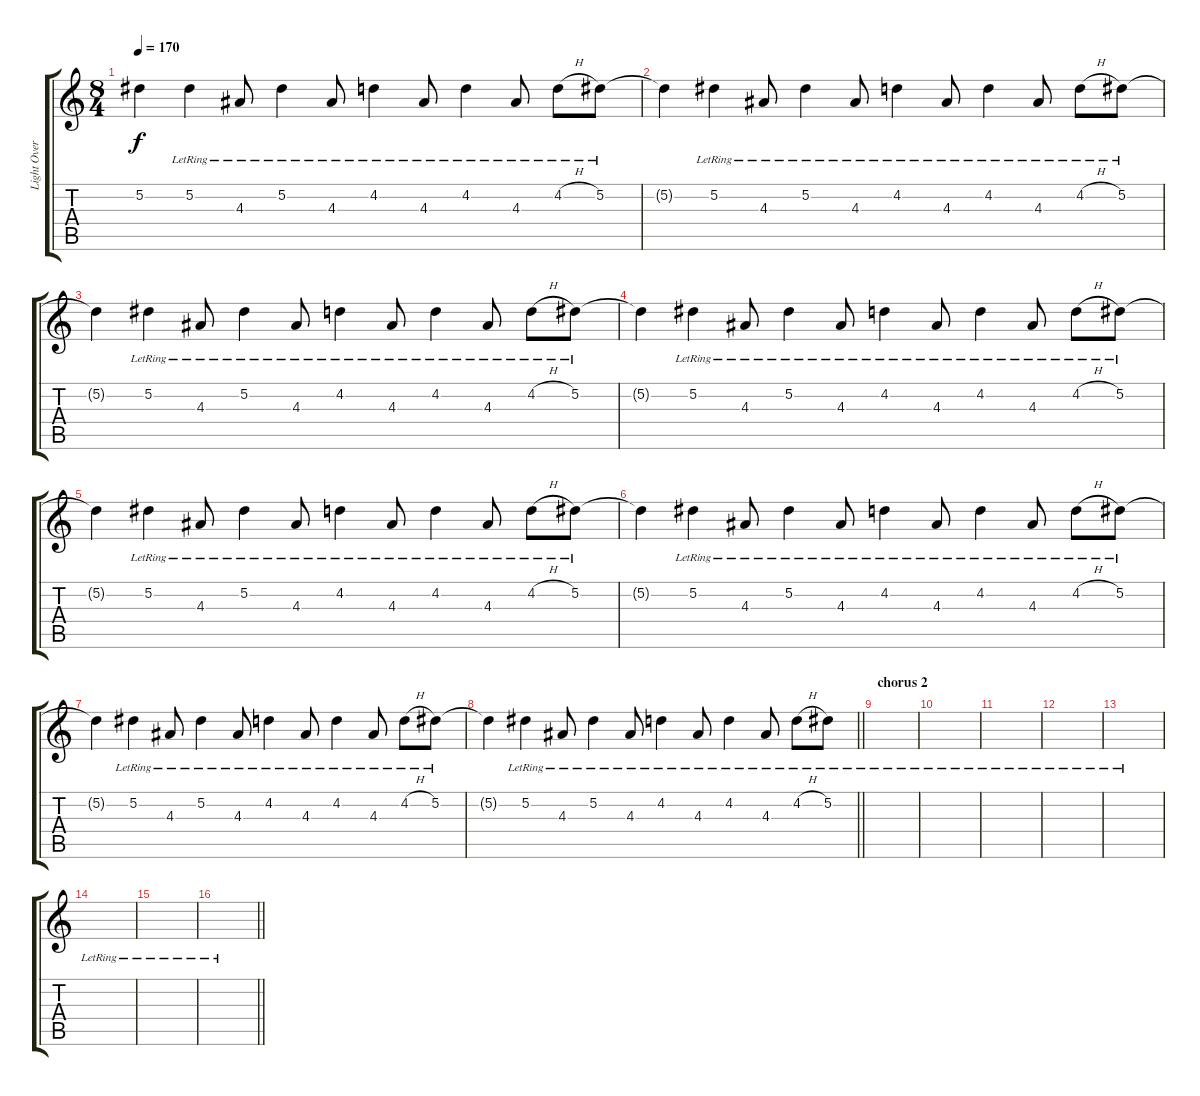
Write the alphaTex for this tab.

\track ("Light Overdrive pluck" "Light Over") {instrument electricguitarclean}
\staff {score tabs}
\tuning (Eb4 Bb3 Gb3 Db3 Ab2 Eb2) {hide}
\ts (8 4)
\tempo 170
\clef g2
\ks c
5.2{t}.4{dy f} 5.2{lr}.4 4.3{lr}.8 5.2{lr}.4 4.3{lr}.8 4.2{lr}.4 4.3{lr}.8 4.2{lr}.4 4.3{lr}.8 4.2{h lr}.8 5.2{lr}.8 |
5.2{t}.4 5.2{lr}.4 4.3{lr}.8 5.2{lr}.4 4.3{lr}.8 4.2{lr}.4 4.3{lr}.8 4.2{lr}.4 4.3{lr}.8 4.2{h lr}.8 5.2{lr}.8 |
5.2{t}.4 5.2{lr}.4 4.3{lr}.8 5.2{lr}.4 4.3{lr}.8 4.2{lr}.4 4.3{lr}.8 4.2{lr}.4 4.3{lr}.8 4.2{h lr}.8 5.2{lr}.8 |
5.2{t}.4 5.2{lr}.4 4.3{lr}.8 5.2{lr}.4 4.3{lr}.8 4.2{lr}.4 4.3{lr}.8 4.2{lr}.4 4.3{lr}.8 4.2{h lr}.8 5.2{lr}.8 |
5.2{t}.4 5.2{lr}.4 4.3{lr}.8 5.2{lr}.4 4.3{lr}.8 4.2{lr}.4 4.3{lr}.8 4.2{lr}.4 4.3{lr}.8 4.2{h lr}.8 5.2{lr}.8 |
5.2{t}.4 5.2{lr}.4 4.3{lr}.8 5.2{lr}.4 4.3{lr}.8 4.2{lr}.4 4.3{lr}.8 4.2{lr}.4 4.3{lr}.8 4.2{h lr}.8 5.2{lr}.8 |
5.2{t}.4 5.2{lr}.4 4.3{lr}.8 5.2{lr}.4 4.3{lr}.8 4.2{lr}.4 4.3{lr}.8 4.2{lr}.4 4.3{lr}.8 4.2{h lr}.8 5.2{lr}.8 |
\barLineRight lightlight
5.2{t}.4 5.2{lr}.4 4.3{lr}.8 5.2{lr}.4 4.3{lr}.8 4.2{lr}.4 4.3{lr}.8 4.2{lr}.4 4.3{lr}.8 4.2{h lr}.8 5.2{lr}.8 |
\section ("" "chorus 2")
|
|
|
|
|
|
|
\barLineRight lightlight
